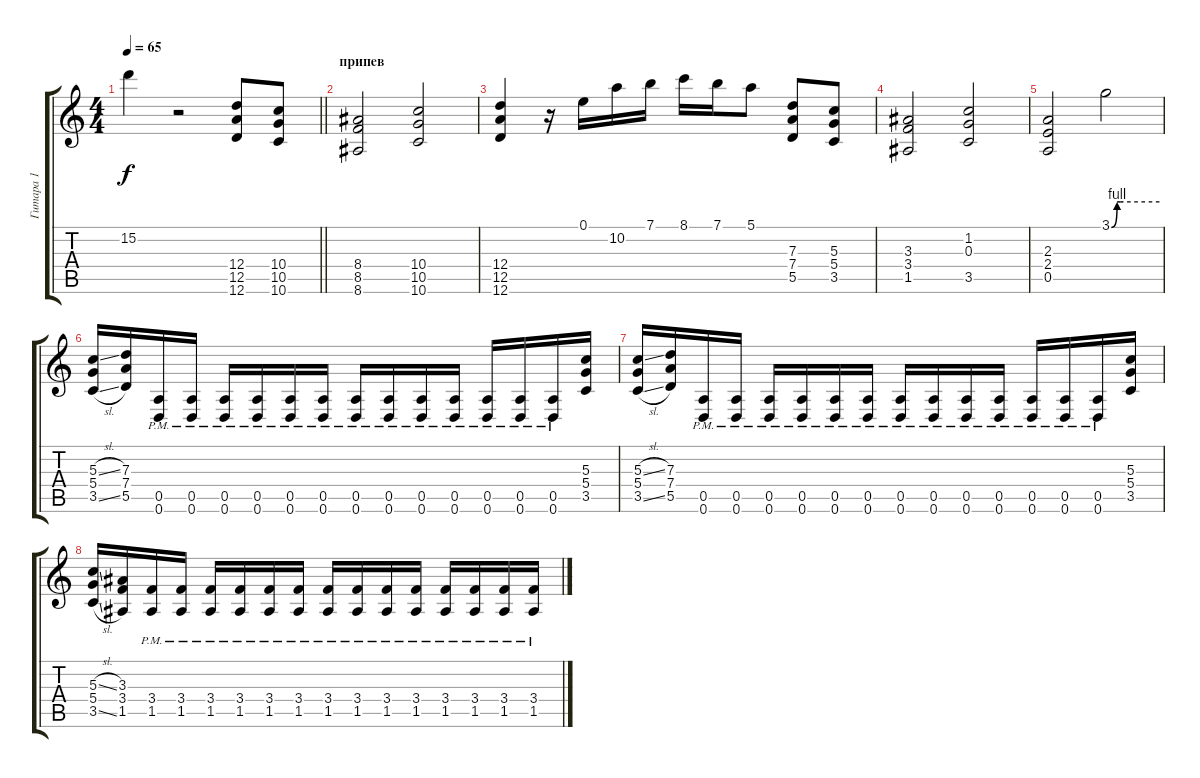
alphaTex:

\track ("Гитара 1" "Гитара 1") {instrument distortionguitar}
\staff {score tabs}
\tuning (E4 B3 G3 D3 A2 D2) {hide}
\ts (4 4)
\tempo 65
\clef g2
\barLineRight lightlight
\ks c
15.2.4{dy f} r.2 (12.4 12.5 12.6).8 (10.4 10.5 10.6).8 |
\section ("" "припев")
(8.4 8.5 8.6).2 (10.4 10.5 10.6).2 |
(12.4 12.5 12.6).4 r.16 0.1.16 10.2.16 7.1.16 8.1.16 7.1.16 5.1.8 (7.3 7.4 5.5).8 (5.3 5.4 3.5).8 |
(3.3 3.4 1.5).2 (1.2 0.3 3.5).2 |
(2.3 2.4 0.5).2 3.1{be (custom 0 0 7 4 11 4 15 4 60 4)}.2 |
(5.3{sl} 5.4 3.5{sl}).16 (7.3 7.4 5.5).16 (0.5{pm} 0.6{pm}).16 (0.5{pm} 0.6{pm}).16 (0.5{pm} 0.6{pm}).16 (0.5{pm} 0.6{pm}).16 (0.5{pm} 0.6{pm}).16 (0.5{pm} 0.6{pm}).16 (0.5{pm} 0.6{pm}).16 (0.5{pm} 0.6{pm}).16 (0.5{pm} 0.6{pm}).16 (0.5{pm} 0.6{pm}).16 (0.5{pm} 0.6{pm}).16 (0.5{pm} 0.6{pm}).16 (0.5{pm} 0.6{pm}).16 (5.3 5.4 3.5).16 |
(5.3{sl} 5.4 3.5{sl}).16 (7.3 7.4 5.5).16 (0.5{pm} 0.6{pm}).16 (0.5{pm} 0.6{pm}).16 (0.5{pm} 0.6{pm}).16 (0.5{pm} 0.6{pm}).16 (0.5{pm} 0.6{pm}).16 (0.5{pm} 0.6{pm}).16 (0.5{pm} 0.6{pm}).16 (0.5{pm} 0.6{pm}).16 (0.5{pm} 0.6{pm}).16 (0.5{pm} 0.6{pm}).16 (0.5{pm} 0.6{pm}).16 (0.5{pm} 0.6{pm}).16 (0.5{pm} 0.6{pm}).16 (5.3 5.4 3.5).16 |
(5.3{sl} 5.4 3.5{sl}).16 (3.3 3.4 1.5).16 (3.4{pm} 1.5{pm}).16 (3.4{pm} 1.5{pm}).16 (3.4{pm} 1.5{pm}).16 (3.4{pm} 1.5{pm}).16 (3.4{pm} 1.5{pm}).16 (3.4{pm} 1.5{pm}).16 (3.4{pm} 1.5{pm}).16 (3.4{pm} 1.5{pm}).16 (3.4{pm} 1.5{pm}).16 (3.4{pm} 1.5{pm}).16 (3.4{pm} 1.5{pm}).16 (3.4{pm} 1.5{pm}).16 (3.4{pm} 1.5{pm}).16 (3.4{pm} 1.5{pm}).16
